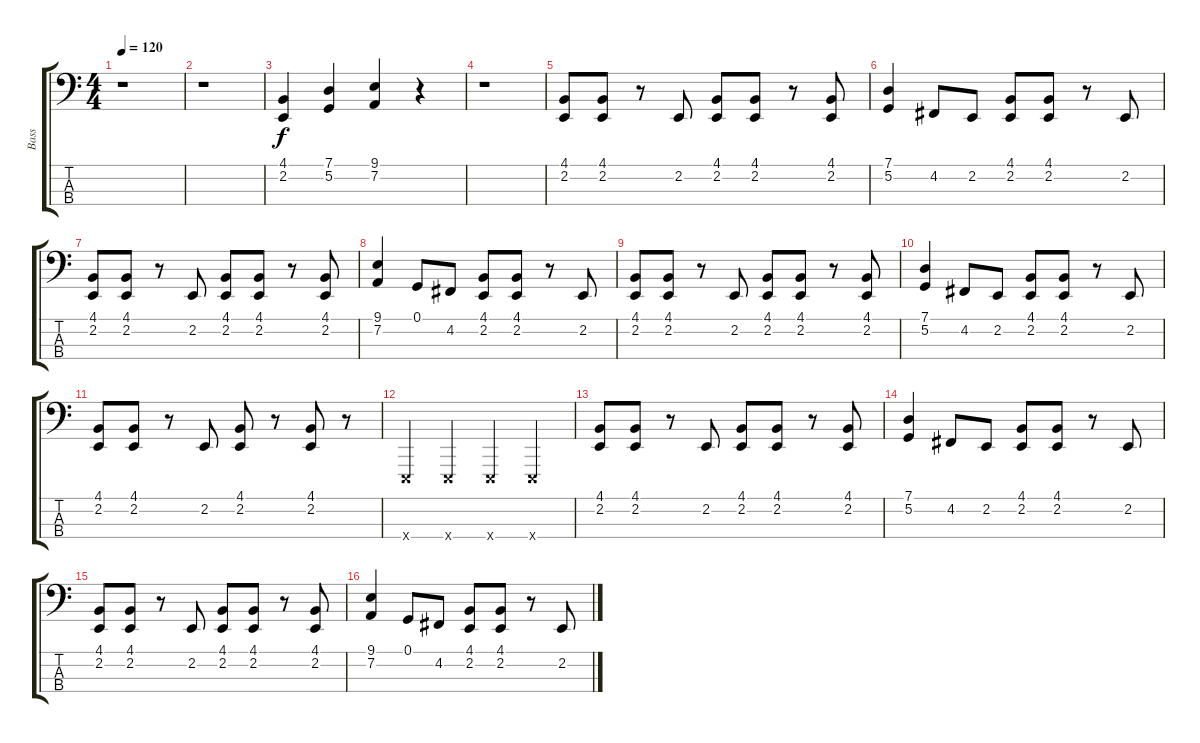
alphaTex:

\track ("Bass" "Bass") {instrument lead8bassandlead}
\staff {score tabs}
\tuning (G2 D2 A1 E1) {hide}
\ts (4 4)
\tempo 120
\clef f4
\ks c
r.1{dy f} |
r.1 |
(4.1 2.2).4{volume 0} (7.1 5.2).4{volume 15} (9.1 7.2).4 r.4 |
r.1 |
(4.1 2.2).8 (4.1 2.2).8 r.8 2.2.8 (4.1 2.2).8 (4.1 2.2).8 r.8 (4.1 2.2).8 |
(7.1 5.2).4 4.2.8 2.2.8 (4.1 2.2).8 (4.1 2.2).8 r.8 2.2.8 |
(4.1 2.2).8 (4.1 2.2).8 r.8 2.2.8 (4.1 2.2).8 (4.1 2.2).8 r.8 (4.1 2.2).8 |
(9.1 7.2).4 0.1.8 4.2.8 (4.1 2.2).8 (4.1 2.2).8 r.8 2.2.8 |
(4.1 2.2).8 (4.1 2.2).8 r.8 2.2.8 (4.1 2.2).8 (4.1 2.2).8 r.8 (4.1 2.2).8 |
(7.1 5.2).4 4.2.8 2.2.8 (4.1 2.2).8 (4.1 2.2).8 r.8 2.2.8 |
(4.1 2.2).8 (4.1 2.2).8 r.8 2.2.8 (4.1 2.2).8 r.8 (4.1 2.2).8 r.8 |
0.4{x}.4 0.4{x}.4 0.4{x}.4 0.4{x}.4 |
(4.1 2.2).8 (4.1 2.2).8 r.8 2.2.8 (4.1 2.2).8 (4.1 2.2).8 r.8 (4.1 2.2).8 |
(7.1 5.2).4 4.2.8 2.2.8 (4.1 2.2).8 (4.1 2.2).8 r.8 2.2.8 |
(4.1 2.2).8 (4.1 2.2).8 r.8 2.2.8 (4.1 2.2).8 (4.1 2.2).8 r.8 (4.1 2.2).8 |
(9.1 7.2).4 0.1.8 4.2.8 (4.1 2.2).8 (4.1 2.2).8 r.8 2.2.8
